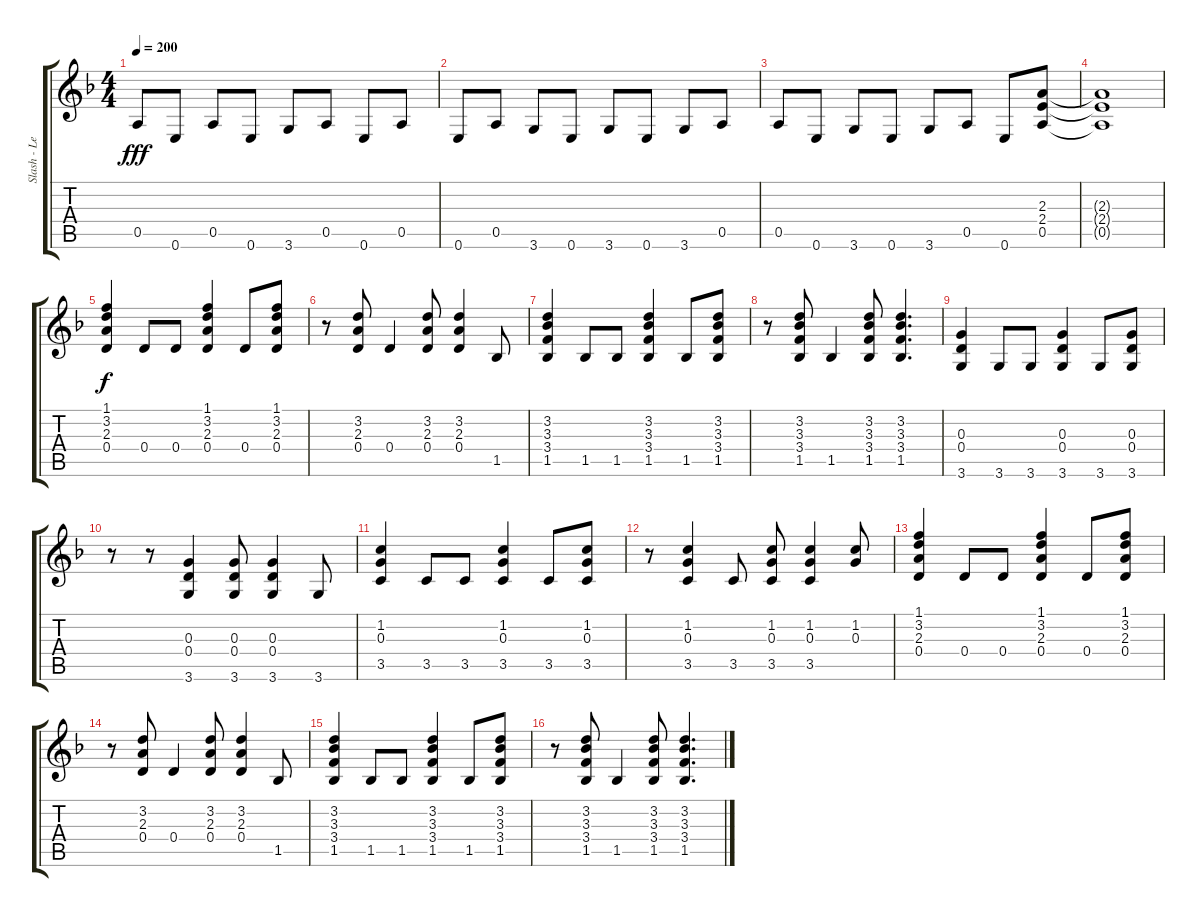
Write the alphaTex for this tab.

\track ("Slash - Lead Guitar" "Slash - Le") {instrument acousticguitarsteel}
\staff {score tabs}
\tuning (E4 B3 G3 D3 A2 E2) {hide}
\ts (4 4)
\tempo 200
\clef g2
\ks dminor
0.5.8{dy fff} 0.6.8 0.5.8 0.6.8 3.6.8 0.5.8 0.6.8 0.5.8 |
0.6.8 0.5.8 3.6.8 0.6.8 3.6.8 0.6.8 3.6.8 0.5.8 |
0.5.8 0.6.8 3.6.8 0.6.8 3.6.8 0.5.8 0.6.8 (2.3 2.4 0.5).8 |
(2.3{t} 2.4{t} 0.5{t}).1 |
(1.1 3.2 2.3 0.4).4{dy f} 0.4.8 0.4.8 (1.1 3.2 2.3 0.4).4 0.4.8 (1.1 3.2 2.3 0.4).8 |
r.8 (3.2 2.3 0.4).8 0.4.4 (3.2 2.3 0.4).8 (3.2 2.3 0.4).4 1.5.8 |
(3.2 3.3 3.4 1.5).4 1.5.8 1.5.8 (3.2 3.3 3.4 1.5).4 1.5.8 (3.2 3.3 3.4 1.5).8 |
r.8 (3.2 3.3 3.4 1.5).8 1.5.4 (3.2 3.3 3.4 1.5).8 (3.2 3.3 3.4 1.5).4{d} |
(0.3 0.4 3.6).4 3.6.8 3.6.8 (0.3 0.4 3.6).4 3.6.8 (0.3 0.4 3.6).8 |
r.8 r.8 (0.3 0.4 3.6).4 (0.3 0.4 3.6).8 (0.3 0.4 3.6).4 3.6.8 |
(1.2 0.3 3.5).4 3.5.8 3.5.8 (1.2 0.3 3.5).4 3.5.8 (1.2 0.3 3.5).8 |
r.8 (1.2 0.3 3.5).4 3.5.8 (1.2 0.3 3.5).8 (1.2 0.3 3.5).4 (1.2 0.3).8 |
(1.1 3.2 2.3 0.4).4 0.4.8 0.4.8 (1.1 3.2 2.3 0.4).4 0.4.8 (1.1 3.2 2.3 0.4).8 |
r.8 (3.2 2.3 0.4).8 0.4.4 (3.2 2.3 0.4).8 (3.2 2.3 0.4).4 1.5.8 |
(3.2 3.3 3.4 1.5).4 1.5.8 1.5.8 (3.2 3.3 3.4 1.5).4 1.5.8 (3.2 3.3 3.4 1.5).8 |
r.8 (3.2 3.3 3.4 1.5).8 1.5.4 (3.2 3.3 3.4 1.5).8 (3.2 3.3 3.4 1.5).4{d}
